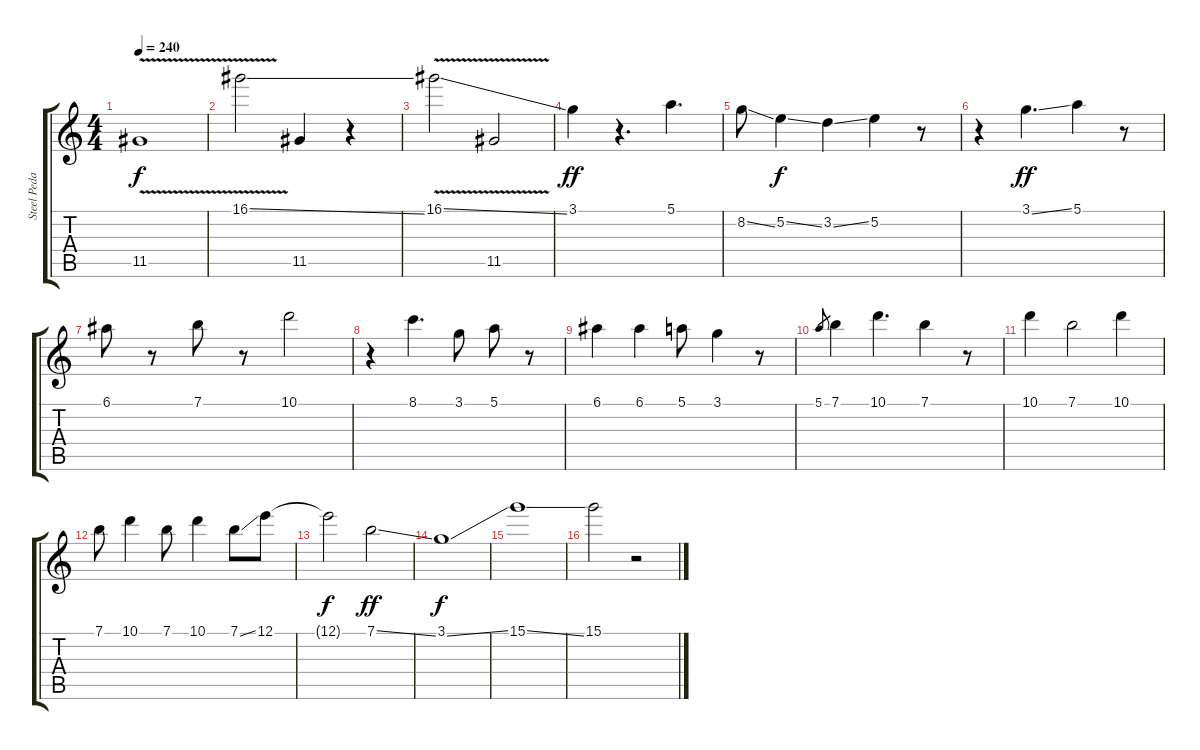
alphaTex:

\track ("Steel Pedal" "Steel Peda") {instrument electricguitarjazz}
\staff {score tabs}
\tuning (E4 B3 G3 D3 A2 E2) {hide}
\ts (4 4)
\tempo 240
\clef g2
\ks c
11.5{v}.1{dy f} |
16.1{v ss}.2 11.5.4 r.4 |
16.1{v ss}.2 11.5{v}.2 |
3.1.4{dy ff} r.4{d} 5.1.4{d} |
8.2{ss}.8 5.2{ss}.4{dy f} 3.2{ss}.4 5.2.4 r.8 |
r.4 3.1{ss}.4{d dy ff} 5.1.4 r.8 |
6.1.8 r.8 7.1.8 r.8 10.1.2 |
r.4 8.1.4{d} 3.1.8 5.1.8 r.8 |
6.1.4 6.1.4 5.1.8 3.1.4 r.8 |
5.1.8{gr} 7.1.4 10.1.4{d} 7.1.4 r.8 |
10.1.4 7.1.2 10.1.4 |
7.1.8 10.1.4 7.1.8 10.1.4 7.1{ss}.8 12.1.8 |
12.1{t}.2{dy f} 7.1{ss}.2{dy ff} |
3.1{ss}.1{dy f} |
15.1{ss}.1 |
15.1{ss}.2 r.2
